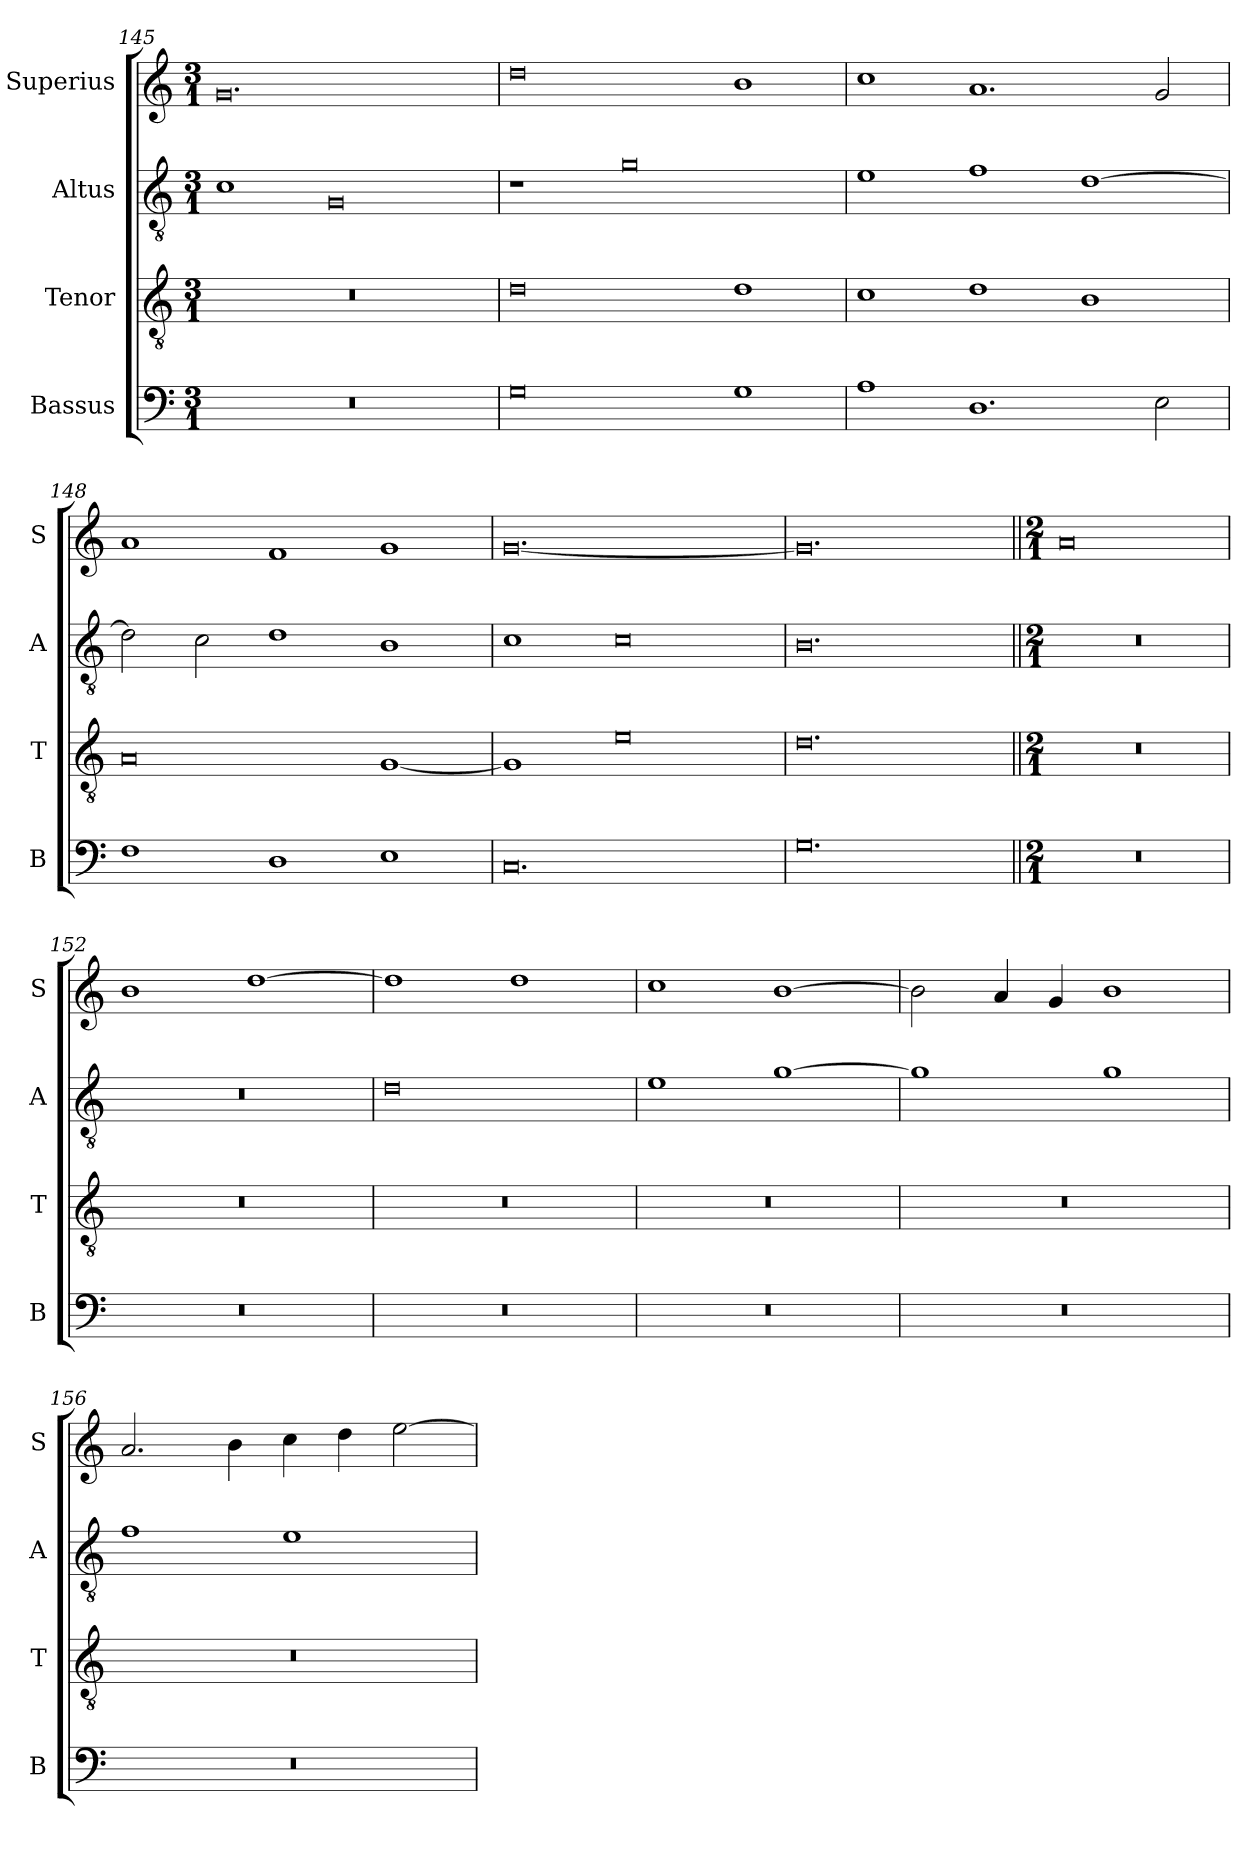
**kern	**kern	**kern	**kern
*part4	*part3	*part2	*part1
*staff4	*staff3	*staff2	*staff1
*I"Bassus	*I"Tenor	*I"Altus	*I"Superius
*I'B	*I'T	*I'A	*I'S
*clefF4	*clefGv2	*clefGv2	*clefG2
*k[]	*k[]	*k[]	*k[]
*M3/1	*M3/1	*M3/1	*M3/1
=145	=145	=145	=145
0.r	0.r	1c	0.g
.	.	0G	.
=146	=146	=146	=146
0G	0d	1r	0dd
.	.	0g	.
1G	1d	.	1b
=147	=147	=147	=147
1A	1c	1e	1cc
1.D	1d	1f	1.a
.	1B	[1d	.
2E\	.	.	2g/
=148	=148	=148	=148
1F	0A	2d\]	1a
.	.	2c\	.
1D	.	1d	1f
1E	[1G	1B	1g
=149	=149	=149	=149
0.C	1G]	1c	[0.g
.	0e	0c	.
=150	=150	=150	=150
0.G	0.d	0.B	0.g]
!!LO:LB:g=z
=151||	=151||	=151||	=151||
*M2/1	*M2/1	*M2/1	*M2/1
0r	0r	0r	0a
=152	=152	=152	=152
0r	0r	0r	1b
.	.	.	[1dd
=153	=153	=153	=153
0r	0r	0d	1dd]
.	.	.	1dd
=154	=154	=154	=154
0r	0r	1e	1cc
.	.	[1g	[1b
=155	=155	=155	=155
0r	0r	1g]	2b\]
.	.	.	4a/
.	.	.	4g/
.	.	1g	1b
=156	=156	=156	=156
0r	0r	1f	2.a/
.	.	.	4b\
.	.	1e	4cc\
.	.	.	4dd\
.	.	.	[2ee\
=	=	=	=
*-	*-	*-	*-
